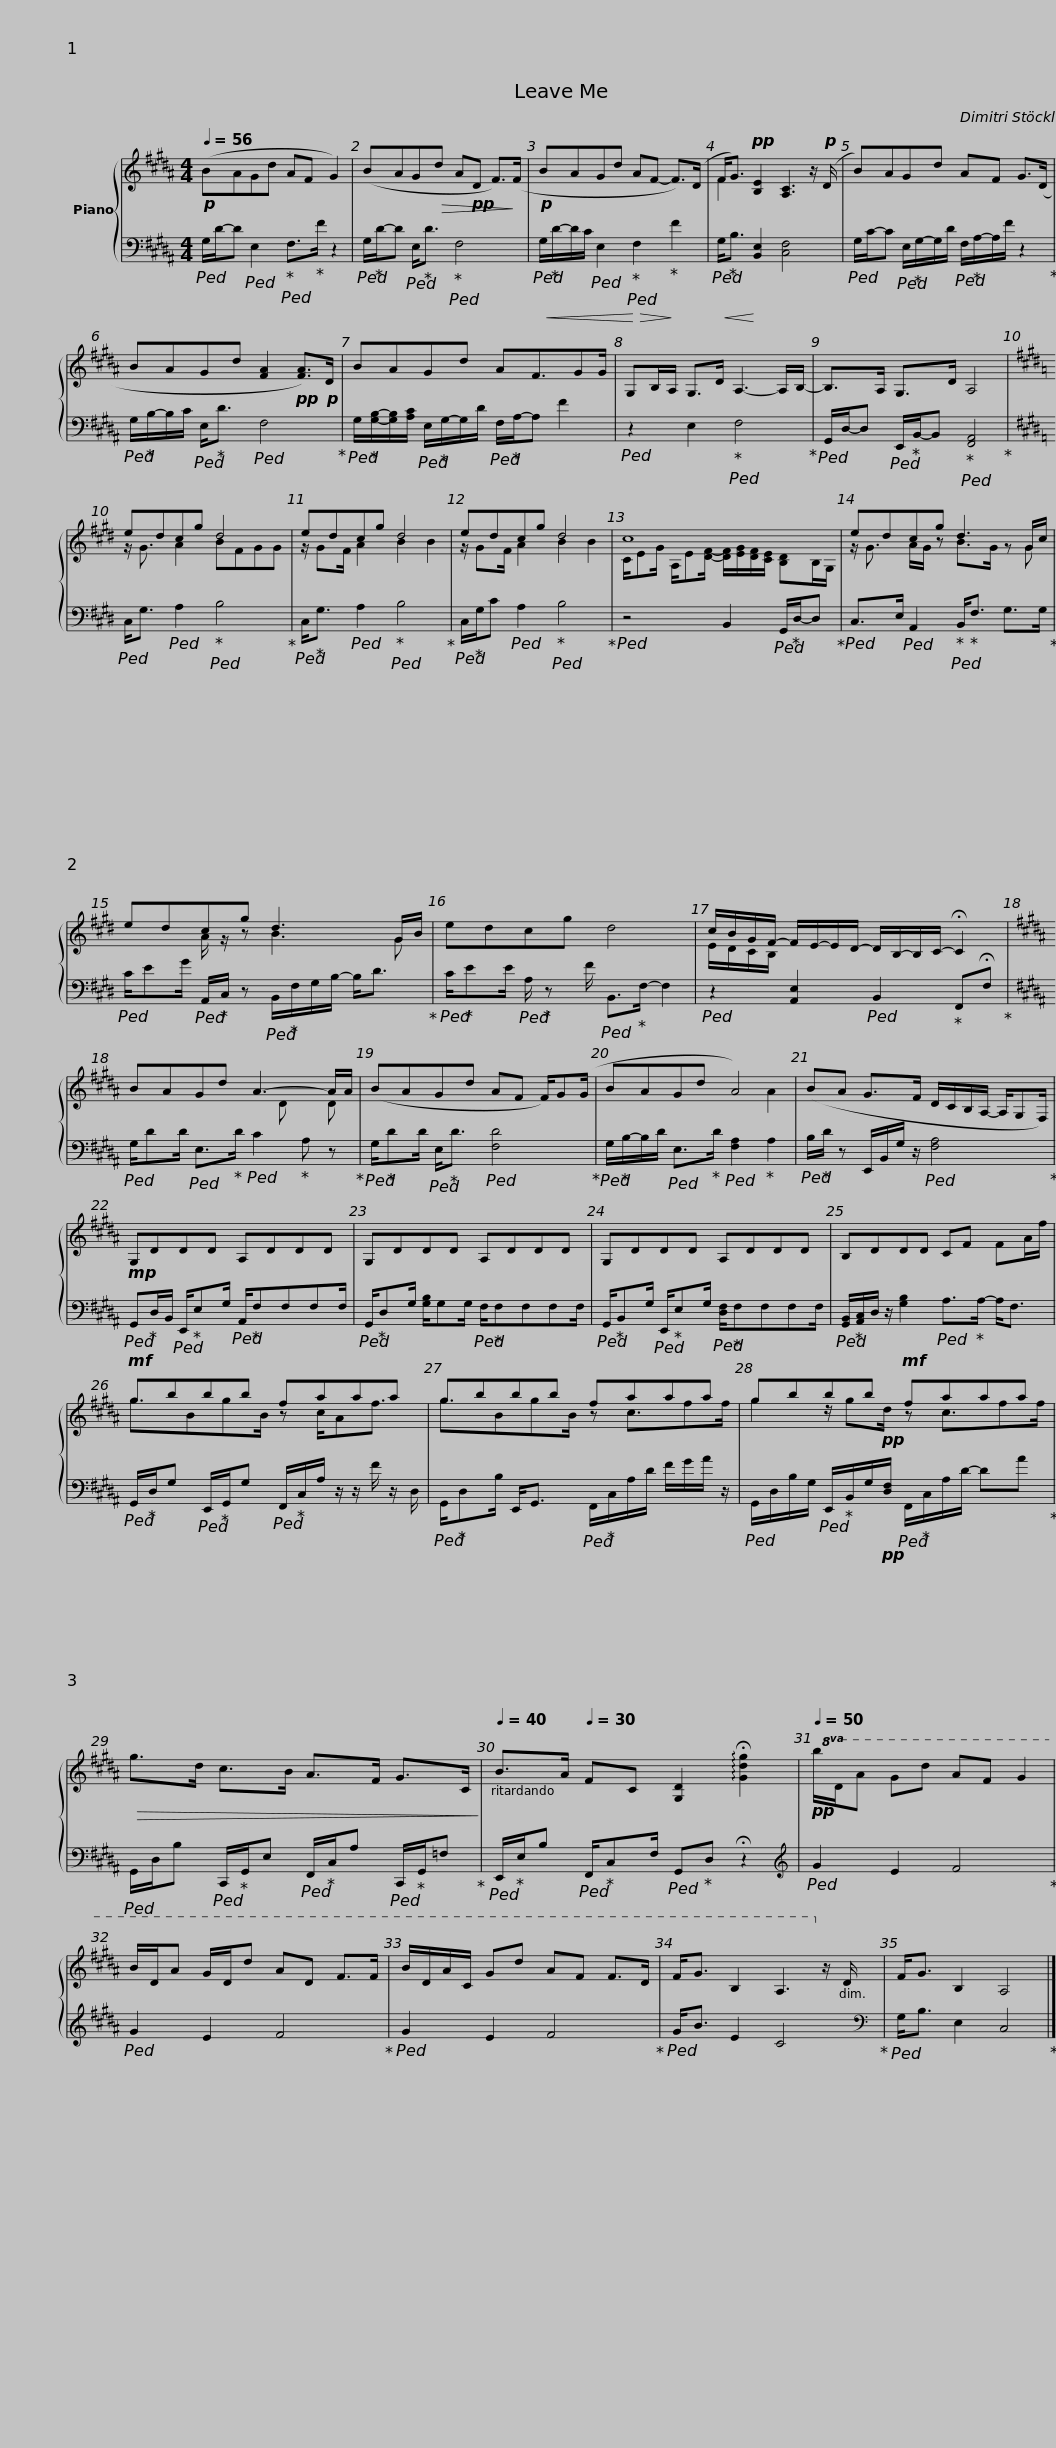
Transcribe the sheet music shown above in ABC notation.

X:1
%%score { ( 1 3 ) | 2 }
L:1/8
Q:1/4=56
M:4/4
I:linebreak $
K:B
V:1 treble
V:3 treble
V:2 bass
V:1
!p! (BAGd AF G2) | (BAG!>(!d A!pp!D F>)!>)!(F |!p! BAGd AF- F>)(D | F<G)!pp! [B,E]2 [A,C]3 z/!p! (D/ |$ B)AGd AF G>(D | %5
 BAGd [FA]2!pp! [FA]>)!p!D | BAGd AF3/2GG/ |$ G,B,/A,/ G,>D A,3- A,/B,/- | B,>A, G,>D A,4 |[K:E] edcg d4 | %10
 edcg d4 |$ edcg d4 | c8 | edcg d3 G/c/ |$ edcg d3 G/B/ | %15
 edcg d4 |$ c/B/G/F/- F/E/-E/D/- D/B,/-B,/C/- !fermata!C2 |[K:B] BAGd A3- A/A/ | (BAGd AF F/)G(G/ |$ BAGd A4) | %20
 (BA G>F D/C/B,/A,/- A,/G,F,/) |!mp! G,DDD A,DDD |$ G,DDD A,DDD | G,DDD A,DDD | B,DDD CF FA/f/ |$ %25
!mf! gbbb faaa | gbbb faaa |$ gbbb!mf! faaa |!>(! g>d c>B A>F G>C!>)! |[Q:1/4=40] B>A[Q:1/4=30] FC [G,D]2 !arpeggio!!fermata![Gdg]2 |$ %30
[Q:1/4=50]!pp!!8va(! b/d/a gd' af g2 | b/d/a g/d/d' ad f>f | b/d/a/c/ gd' af f>d | f<g B2 A3!8va)! z/ D/ | F<G B,2 A,4 |] %35
V:2
!ped! G,/D/-D!ped! E,2!ped-up!!ped! F,>!ped-up!F z2 |!ped! G,/!ped-up!D/-D!ped! E,<!ped-up!D!ped-up!!ped! F,4 |!<(!!ped! G,/!ped-up!D/-D/C/!ped! E,2!<)!!ped-up!!>(!!ped! F,2!ped-up!!>)! F2 |!<(!!ped! G,<!ped-up!B,!<)! [B,,E,]2 [C,F,]4 |$!ped! G,/C/-C!ped! E,/!ped-up!G,/-G,/D/!ped! F,/!ped-up!A,/-A,/F/ z2!ped-up! | %5
!ped! G,/!ped-up!B,/-B,/C/!ped! E,<!ped-up!D!ped! F,4!ped-up! |!ped! G,/!ped-up![G,B,]/-[G,B,]/[A,C]/!ped! E,/!ped-up!G,/-G,/D/!ped! F,/!ped-up!A,/-A, F2 |$!ped! z2 E,2!ped-up!!ped! F,4!ped-up! |!ped! G,,/D,/-D,!ped! E,,/!ped-up!B,,/-B,,!ped-up!!ped! [F,,A,,]4!ped-up! |[K:E]!ped! C,<G,!ped! A,2!ped-up!!ped! B,4!ped-up! | %10
!ped! C,<!ped-up!G,!ped! A,2!ped-up!!ped! B,4!ped-up! |$!ped! C,/!ped-up!G,/C!ped! A,2!ped-up!!ped! B,4!ped-up! |!ped! z4 B,,2!ped! G,,/!ped-up!D,/-D,!ped-up! |!ped! C,>E,!ped! A,,2!ped-up!!ped! B,,<!ped-up!F, G,>G,!ped-up! |$!ped! C/EG/!ped! A,,/!ped-up!C,/ z!ped! B,,/!ped-up!F,/G,/B,/- B,<D!ped-up! | %15
!ped! C/!ped-up!EE/!ped! A,/!ped-up! z F/!ped! B,,>!ped-up!F,- F,2 |$!ped! z2 [A,,E,]2!ped! B,,2!ped-up! F,,!fermata!F,!ped-up! |[K:B]!ped! G,/DD/!ped! E,>!ped-up!D!ped! C2!ped-up! A, z!ped-up! |!ped! G,/!ped-up!DD/!ped! E,<!ped-up!D!ped! [F,D]4!ped-up! |$!ped! G,/!ped-up!B,/-B,/D/!ped! E,>!ped-up!D!ped! [F,A,]2!ped-up! A,2 | %20
!ped! B,/!ped-up!D/ z E,,/B,,/G,/ z/!ped! [F,A,]4!ped-up! |!ped! G,,!ped-up!D,/B,,/!ped! E,,/!ped-up!E,G,/!ped! A,,/!ped-up!F,F,F,F,/ |$!ped! G,,/!ped-up!D,G,/ [G,B,]/G,G,/!ped! F,/!ped-up!F,F,F,F,/ |!ped! G,,/!ped-up!B,,G,/!ped! E,,/!ped-up!E,G,/!ped! [D,F,]/!ped-up!F,F,F,F,/ |!ped! [G,,B,,]/!ped-up![A,,C,]/D,/ z/ [G,B,]2!ped! A,>!ped-up!A,- A,<F, |$ %25
!ped! G,,/!ped-up!D,/G,!ped! E,,/!ped-up!G,,/G,!ped! F,,/!ped-up!C,/A,/ z/ z/ F/ z/ D,/ |!ped! G,,/!ped-up!D,B,/ E,,<G,,!ped! F,,/!ped-up!C,/A,/D/ F/G/A/ z/ |$!ped! G,,/D,/B,/G,/!ped! E,,/!ped-up!B,,/G,/!pp![D,F,]/!ped! F,,/!ped-up!C,/A,/D/- DA!ped-up! |!ped! G,,/D,/B,!ped! C,,/!ped-up!G,,/E,!ped! F,,/!ped-up!C,/A,!ped! C,,/!ped-up!G,,/=F,!ped-up! |!ped! E,,/!ped-up!E,/B,!ped! F,,/!ped-up!C,F,/!ped! G,,!ped-up!D, !fermata!z2 |$ %30
[K:treble]!ped! G2 E2 F4!ped-up! |!ped! G2 E2 F4!ped-up! |!ped! G2 E2 F4!ped-up! |!ped! G<B E2 C4!ped-up! |[K:bass]!ped! G,<B, E,2 C,4!ped-up! |] %35
V:3
 x8 | x8 | x8 | F2 x6 |$ x8 | %5
 x8 | x8 |$ x8 | x8 |[K:E] z/ G3/2 A2 BFGG | %10
 z/ GF/ A2 B2 B2 |$ z/ GF/ A2 B2 B2 | C/EG/ A,/E[DF]/- [DF]/[EG]/[DF]/[CE]/ [B,D]B,/G,/ | z/ G3/2 A/G/ z B>G z G |$ x2 A/ z/ z B3 G | %15
 x8 |$ E/D/C/B,/ x6 |[K:B] x5 D x D | x8 |$ x6 A2 | %20
 x8 | x8 |$ x8 | x8 | x8 |$ %25
 g3/2BgB/ z c/Af3/2 | g3/2BgB/ z c3/2ff/ |$ g2 z/ g!pp!d/ z c3/2ff/ | x8 | x8 |$ %30
!8va(! x8 | x8 | x8 | x7!8va)! x | x8 |] %35
